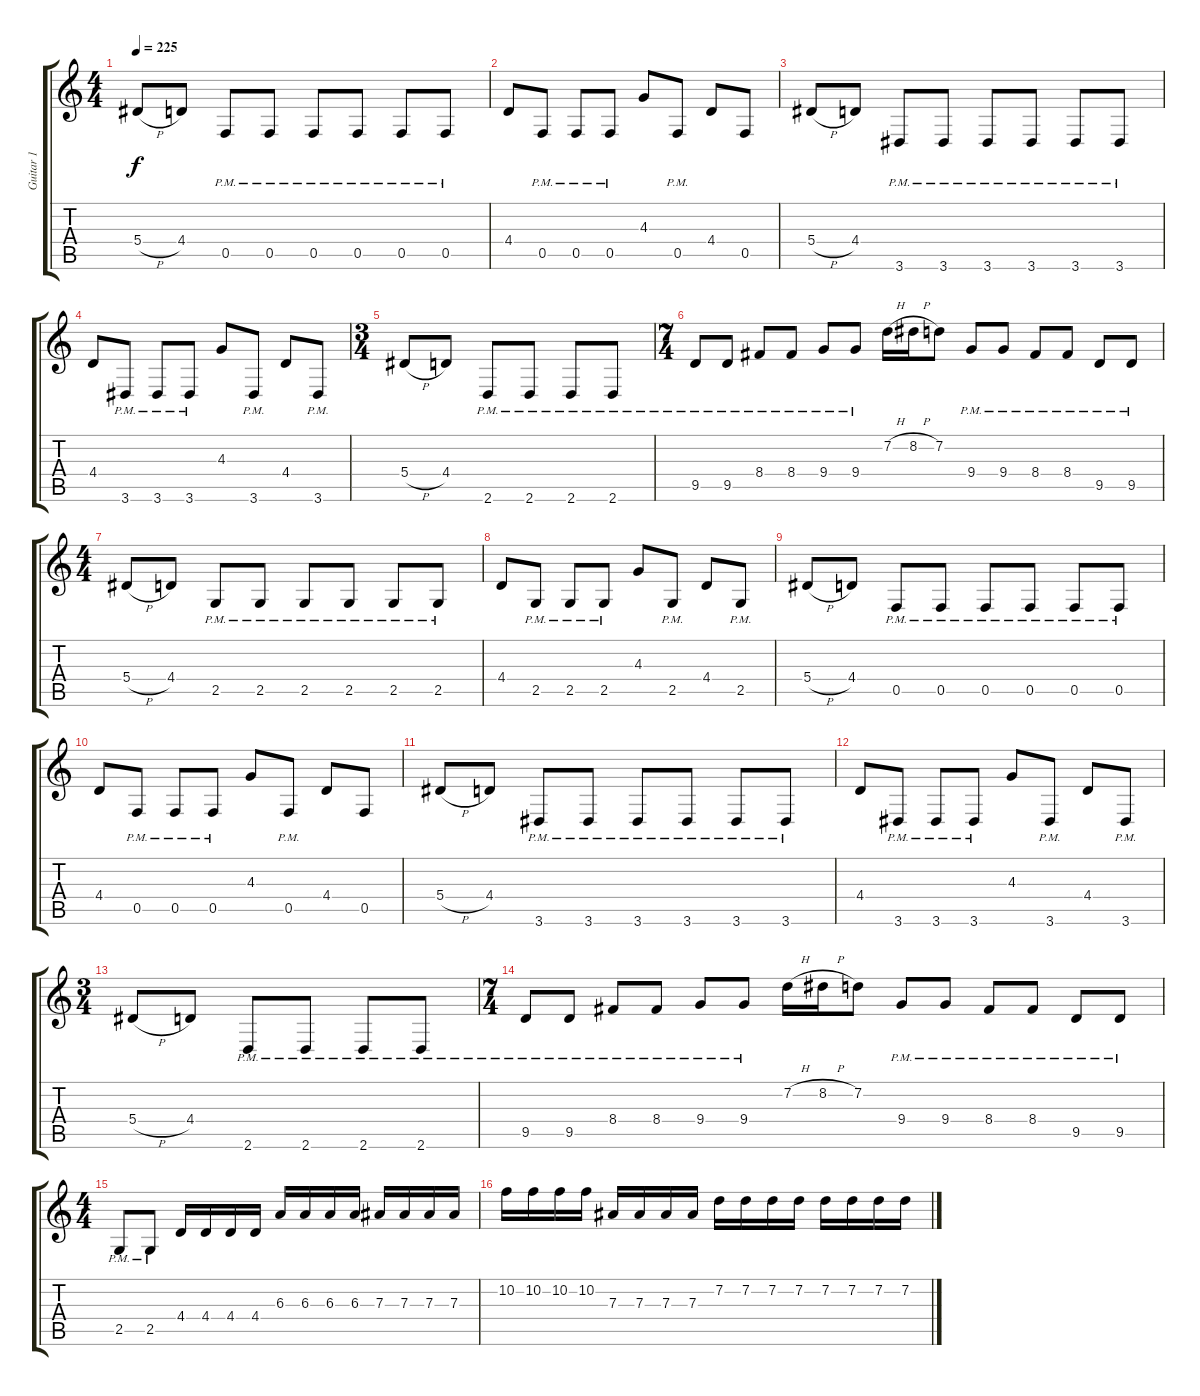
\track ("Guitar 1" "Guitar 1") {instrument distortionguitar}
\staff {score tabs}
\tuning (C4 G3 Eb3 Bb2 F2 C2) {hide}
\ts (4 4)
\tempo 225
\clef g2
\ks c
5.4{h}.8{dy f} 4.4.8 0.5{pm}.8 0.5{pm}.8 0.5{pm}.8 0.5{pm}.8 0.5{pm}.8 0.5{pm}.8 |
4.4.8 0.5{pm}.8 0.5{pm}.8 0.5{pm}.8 4.3.8 0.5{pm}.8 4.4.8 0.5.8 |
5.4{h}.8 4.4.8 3.6{pm}.8 3.6{pm}.8 3.6{pm}.8 3.6{pm}.8 3.6{pm}.8 3.6{pm}.8 |
4.4.8 3.6{pm}.8 3.6{pm}.8 3.6{pm}.8 4.3.8 3.6{pm}.8 4.4.8 3.6{pm}.8 |
\ts (3 4)
5.4{h}.8 4.4.8 2.6{pm}.8 2.6{pm}.8 2.6{pm}.8 2.6{pm}.8 |
\ts (7 4)
9.5{pm}.8 9.5{pm}.8 8.4{pm}.8 8.4{pm}.8 9.4{pm}.8 9.4{pm}.8 7.2{h}.16 8.2{h}.16 7.2.8 9.4{pm}.8 9.4{pm}.8 8.4{pm}.8 8.4{pm}.8 9.5{pm}.8 9.5{pm}.8 |
\ts (4 4)
5.4{h}.8 4.4.8 2.5{pm}.8 2.5{pm}.8 2.5{pm}.8 2.5{pm}.8 2.5{pm}.8 2.5{pm}.8 |
4.4.8 2.5{pm}.8 2.5{pm}.8 2.5{pm}.8 4.3.8 2.5{pm}.8 4.4.8 2.5{pm}.8 |
5.4{h}.8 4.4.8 0.5{pm}.8 0.5{pm}.8 0.5{pm}.8 0.5{pm}.8 0.5{pm}.8 0.5{pm}.8 |
4.4.8 0.5{pm}.8 0.5{pm}.8 0.5{pm}.8 4.3.8 0.5{pm}.8 4.4.8 0.5.8 |
5.4{h}.8 4.4.8 3.6{pm}.8 3.6{pm}.8 3.6{pm}.8 3.6{pm}.8 3.6{pm}.8 3.6{pm}.8 |
4.4.8 3.6{pm}.8 3.6{pm}.8 3.6{pm}.8 4.3.8 3.6{pm}.8 4.4.8 3.6{pm}.8 |
\ts (3 4)
5.4{h}.8 4.4.8 2.6{pm}.8 2.6{pm}.8 2.6{pm}.8 2.6{pm}.8 |
\ts (7 4)
9.5{pm}.8 9.5{pm}.8 8.4{pm}.8 8.4{pm}.8 9.4{pm}.8 9.4{pm}.8 7.2{h}.16 8.2{h}.16 7.2.8 9.4{pm}.8 9.4{pm}.8 8.4{pm}.8 8.4{pm}.8 9.5{pm}.8 9.5{pm}.8 |
\ts (4 4)
2.5{pm}.8 2.5{pm}.8 4.4.16 4.4.16 4.4.16 4.4.16 6.3.16 6.3.16 6.3.16 6.3.16 7.3.16 7.3.16 7.3.16 7.3.16 |
10.2.16 10.2.16 10.2.16 10.2.16 7.3.16 7.3.16 7.3.16 7.3.16 7.2.16 7.2.16 7.2.16 7.2.16 7.2.16 7.2.16 7.2.16 7.2.16
